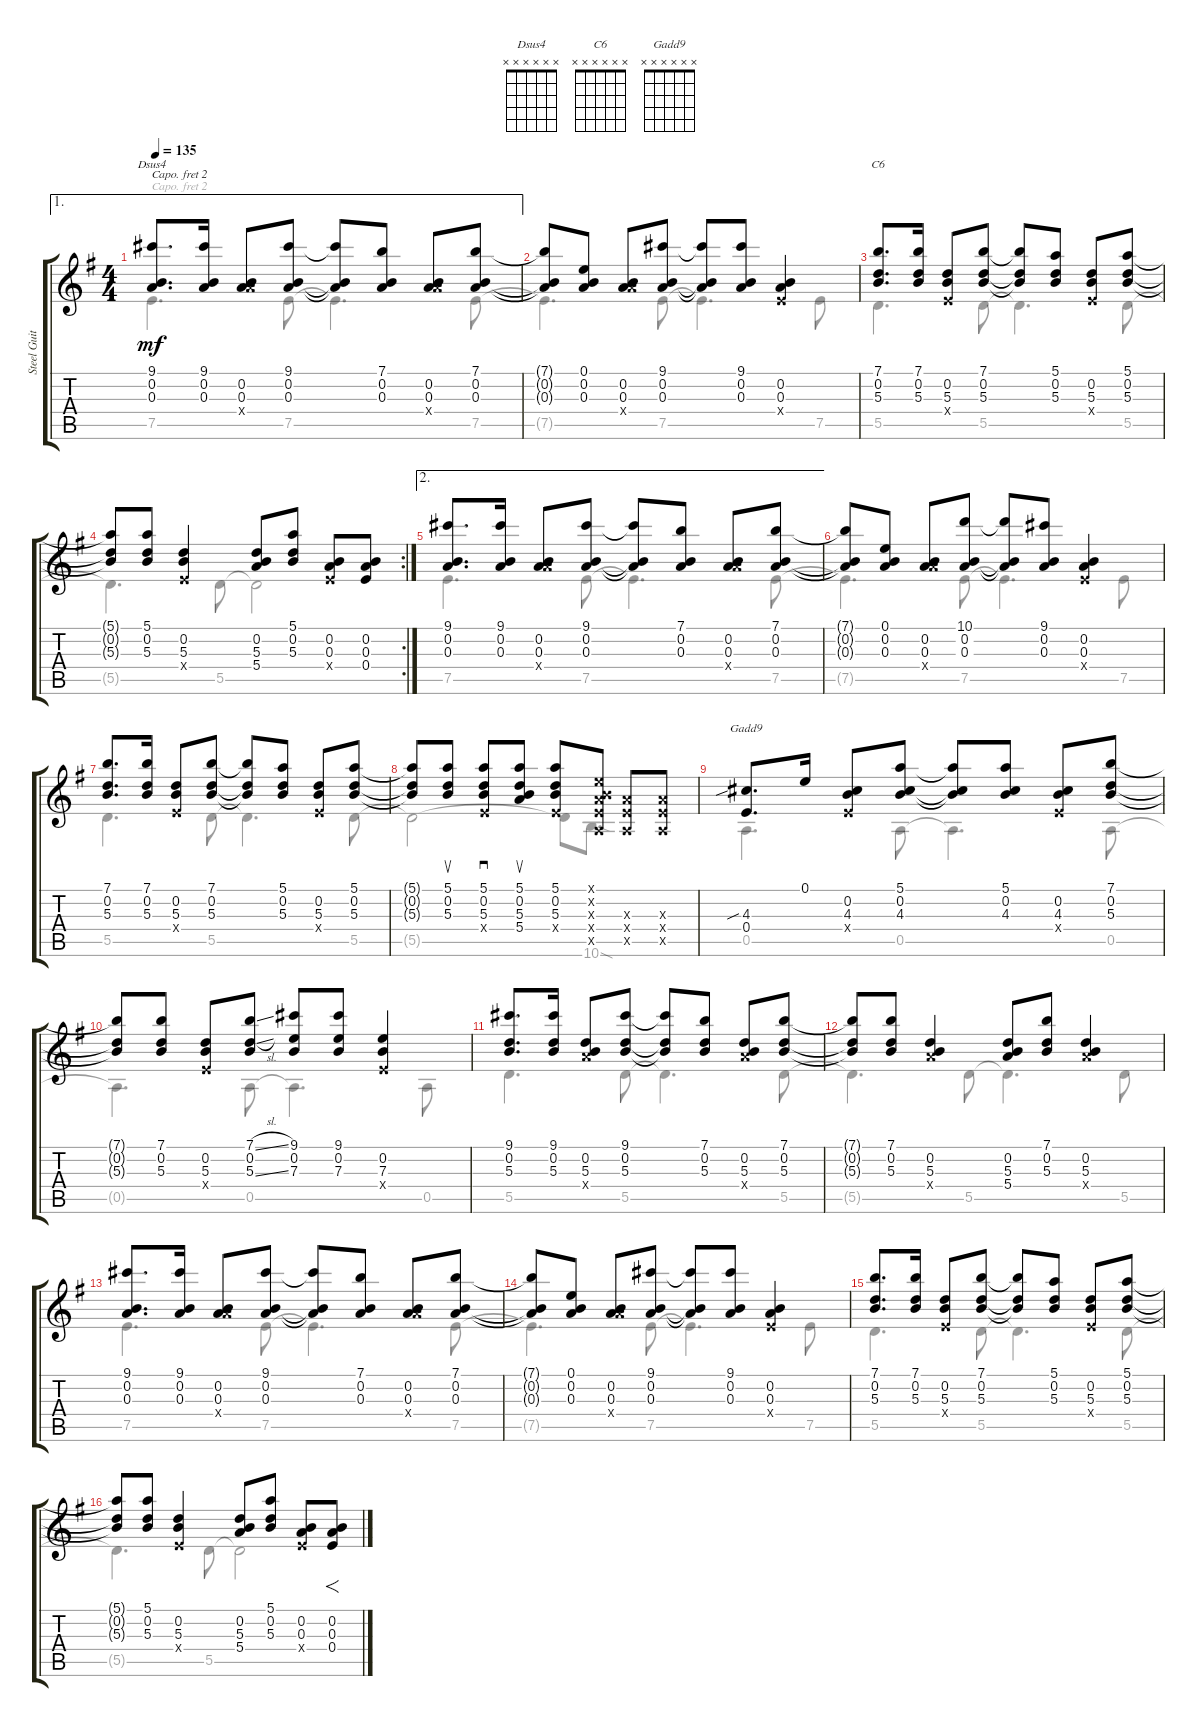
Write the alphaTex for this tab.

\track ("Steel Guitar" "Steel Guit") {instrument acousticguitarsteel}
\staff {score tabs}
\capo 2
\tuning (D4 A3 G3 D3 G2 B1) {hide}
\chord ("Dsus4" x x x x x x)
\chord ("C6" x x x x x x)
\chord ("Gadd9" x x x x x x)
\voice
\ae 1
\ts (4 4)
\tempo 135
\clef g2
\ks g
(9.1 0.2 0.3).8{d ch "Dsus4" dy mf} (9.1 0.2 0.3).16 (0.2 0.3 5.4{x}).8 (9.1 0.2 0.3).8 (9.1{t} 0.2{t} 0.3{t}).8 (7.1 0.2 0.3).8 (0.2 0.3 5.4{x}).8 (7.1 0.2 0.3).8 |
(7.1{t} 0.2{t} 0.3{t}).8 (0.1 0.2 0.3).8 (0.2 0.3 5.4{x}).8 (9.1 0.2 0.3).8 (9.1{t} 0.2{t} 0.3{t}).8 (9.1 0.2 0.3).8 (0.2 0.3 0.4{x}).4 |
(7.1 0.2 5.3).8{d ch "C6"} (7.1 0.2 5.3).16 (0.2 5.3 0.4{x}).8 (7.1 0.2 5.3).8 (7.1{t} 0.2{t} 5.3{t}).8 (5.1 0.2 5.3).8 (0.2 5.3 0.4{x}).8 (5.1 0.2 5.3).8 |
\rc 2
(5.1{t} 0.2{t} 5.3{t}).8 (5.1 0.2 5.3).8 (0.2 5.3 0.4{x}).4 (0.2 5.3 5.4).8 (5.1 0.2 5.3).8 (0.2 0.3 0.4{x}).8 (0.2 0.3 0.4).8 |
\ae 2
(9.1 0.2 0.3).8{d} (9.1 0.2 0.3).16 (0.2 0.3 5.4{x}).8 (9.1 0.2 0.3).8 (9.1{t} 0.2{t} 0.3{t}).8 (7.1 0.2 0.3).8 (0.2 0.3 5.4{x}).8 (7.1 0.2 0.3).8 |
(7.1{t} 0.2{t} 0.3{t}).8 (0.1 0.2 0.3).8 (0.2 0.3 5.4{x}).8 (10.1 0.2 0.3).8 (10.1{t} 0.2{t} 0.3{t}).8 (9.1 0.2 0.3).8 (0.2 0.3 0.4{x}).4 |
(7.1 0.2 5.3).8{d} (7.1 0.2 5.3).16 (0.2 5.3 0.4{x}).8 (7.1 0.2 5.3).8 (7.1{t} 0.2{t} 5.3{t}).8 (5.1 0.2 5.3).8 (0.2 5.3 0.4{x}).8 (5.1 0.2 5.3).8 |
(5.1{t} 0.2{t} 5.3{t}).8 (5.1 0.2 5.3).8{su} (5.1 0.2 5.3 0.4{x}).8{sd} (5.1 0.2 5.3 5.4).8{su} (5.1 0.2 5.3 0.4{x}).8 (0.1{x} 0.2{x} 0.3{x} 0.4{x} 0.5{x}).8 (0.3{x} 0.4{x} 0.5{x}).8 (0.3{x} 0.4{x} 0.5{x}).8 |
(4.3{sib} 0.4).8{d ch "Gadd9"} 0.1.16 (0.2 4.3 0.4{x}).8 (5.1 0.2 4.3).8 (5.1{t} 0.2{t} 4.3{t}).8 (5.1 0.2 4.3).8 (0.2 4.3 0.4{x}).8 (7.1 0.2 5.3).8 |
(7.1{t} 0.2{t} 5.3{t}).8 (7.1 0.2 5.3).8 (0.2 5.3 0.4{x}).8 (7.1{sl} 0.2 5.3{sl}).8 (9.1 0.2 7.3).8 (9.1 0.2 7.3).8 (0.2 7.3 0.4{x}).4 |
(9.1 0.2 5.3).8{d} (9.1 0.2 5.3).16 (0.2 5.3 5.4{x}).8 (9.1 0.2 5.3).8 (9.1{t} 0.2{t} 5.3{t}).8 (7.1 0.2 5.3).8 (0.2 5.3 5.4{x}).8 (7.1 0.2 5.3).8 |
(7.1{t} 0.2{t} 5.3{t}).8 (7.1 0.2 5.3).8 (0.2 5.3 5.4{x}).4 (0.2 5.3 5.4).8 (7.1 0.2 5.3).8 (0.2 5.3 5.4{x}).4 |
(9.1 0.2 0.3).8{d} (9.1 0.2 0.3).16 (0.2 0.3 5.4{x}).8 (9.1 0.2 0.3).8 (9.1{t} 0.2{t} 0.3{t}).8 (7.1 0.2 0.3).8 (0.2 0.3 5.4{x}).8 (7.1 0.2 0.3).8 |
(7.1{t} 0.2{t} 0.3{t}).8 (0.1 0.2 0.3).8 (0.2 0.3 5.4{x}).8 (9.1 0.2 0.3).8 (9.1{t} 0.2{t} 0.3{t}).8 (9.1 0.2 0.3).8 (0.2 0.3 0.4{x}).4 |
(7.1 0.2 5.3).8{d} (7.1 0.2 5.3).16 (0.2 5.3 0.4{x}).8 (7.1 0.2 5.3).8 (7.1{t} 0.2{t} 5.3{t}).8 (5.1 0.2 5.3).8 (0.2 5.3 0.4{x}).8 (5.1 0.2 5.3).8 |
(5.1{t} 0.2{t} 5.3{t}).8 (5.1 0.2 5.3).8 (0.2 5.3 0.4{x}).4 (0.2 5.3 5.4).8 (5.1 0.2 5.3).8 (0.2 0.3 0.4{x}).8 (0.2 0.3 0.4).8{f}
\voice
\clef g2
\ottava regular
\simile none
\ks g
7.5.4{d dy mf} 7.5.8 7.5{t}.4{d} 7.5.8 |
7.5{t}.4{d} 7.5.8 7.5{t}.4{d} 7.5.8 |
5.5.4{d} 5.5.8 5.5{t}.4{d} 5.5.8 |
5.5{t}.4{d} 5.5.8 5.5{t}.2 |
7.5.4{d} 7.5.8 7.5{t}.4{d} 7.5.8 |
7.5{t}.4{d} 7.5.8 7.5{t}.4{d} 7.5.8 |
5.5.4{d} 5.5.8 5.5{t}.4{d} 5.5.8 |
5.5{t}.2 5.5{t}.8 10.6{sod}.8{d} |
0.5.4{d} 0.5.8 0.5{t}.4{d} 0.5.8 |
0.5{t}.4{d} 0.5.8 0.5{t}.4{d} 0.5.8 |
5.5.4{d} 5.5.8 5.5{t}.4{d} 5.5.8 |
5.5{t}.4{d} 5.5.8 5.5{t}.4{d} 5.5.8 |
7.5.4{d} 7.5.8 7.5{t}.4{d} 7.5.8 |
7.5{t}.4{d} 7.5.8 7.5{t}.4{d} 7.5.8 |
5.5.4{d} 5.5.8 5.5{t}.4{d} 5.5.8 |
5.5{t}.4{d} 5.5.8 5.5{t}.2
